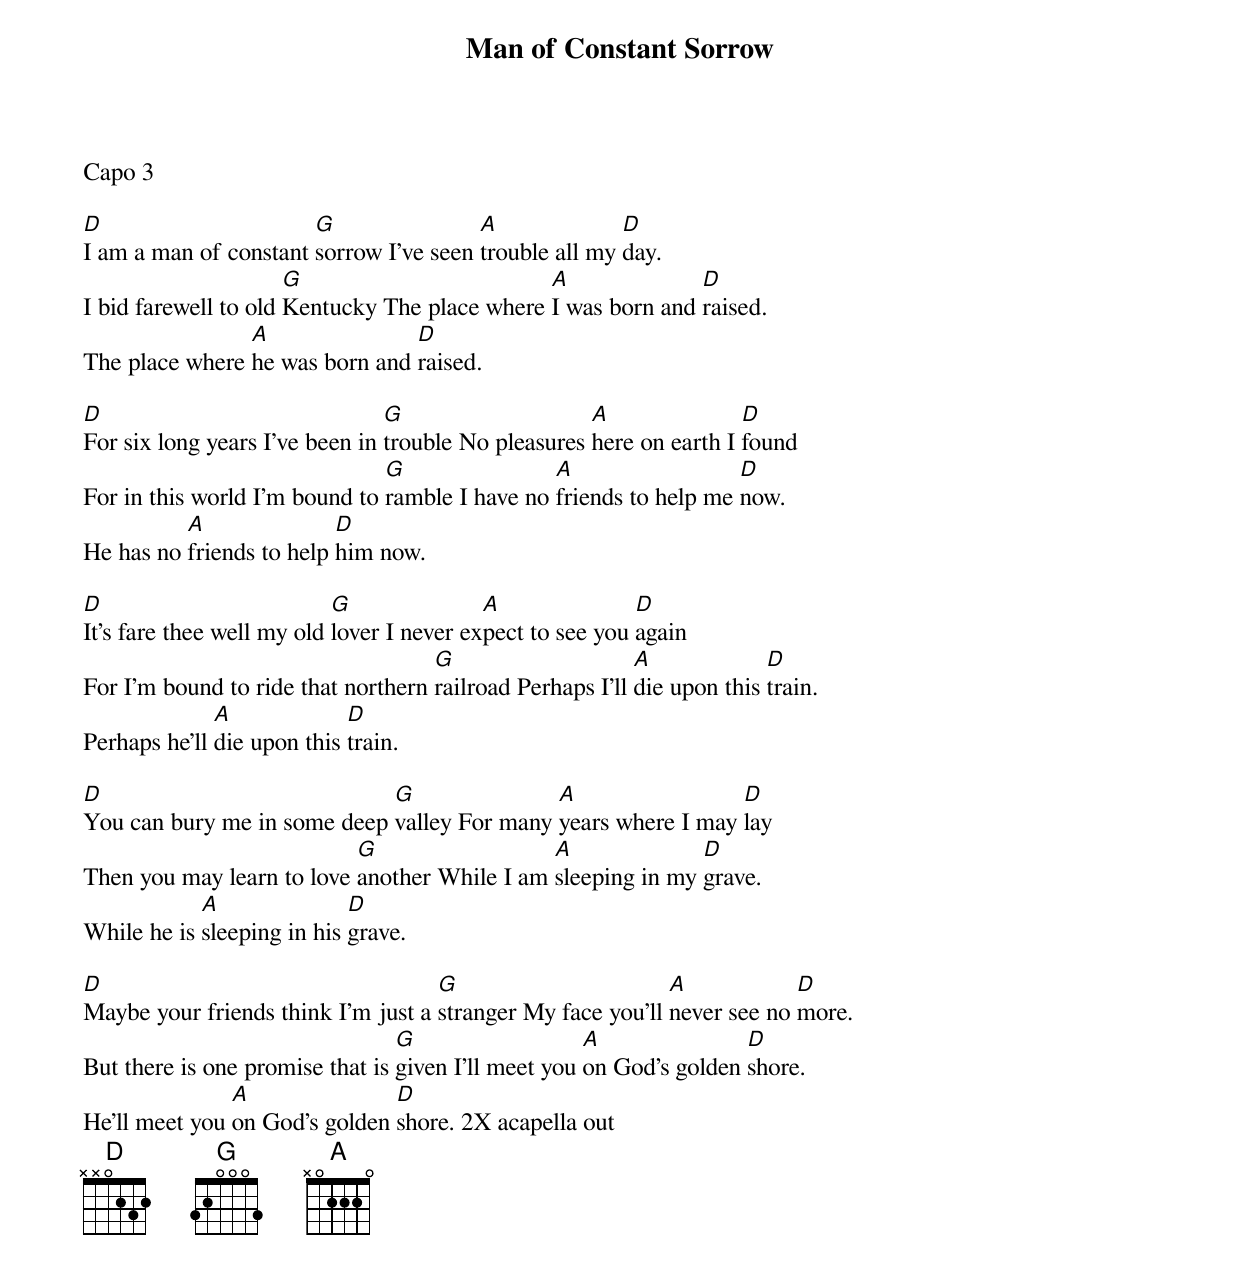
{title:Man of Constant Sorrow}
Capo 3

[D]I am a man of constant [G]sorrow I've seen [A]trouble all my [D]day.
I bid farewell to old [G]Kentucky The place where [A]I was born and [D]raised.
The place where [A]he was born and [D]raised.

[D]For six long years I've been in [G]trouble No pleasures [A]here on earth I [D]found
For in this world I'm bound to [G]ramble I have no [A]friends to help me [D]now.
He has no [A]friends to help [D]him now.

[D]It's fare thee well my old [G]lover I never ex[A]pect to see you [D]again
For I'm bound to ride that northern [G]railroad Perhaps I'll [A]die upon this [D]train.
Perhaps he'll [A]die upon this [D]train.

[D]You can bury me in some deep [G]valley For many [A]years where I may [D]lay
Then you may learn to love [G]another While I am [A]sleeping in my [D]grave.
While he is [A]sleeping in his [D]grave.

[D]Maybe your friends think I'm just a [G]stranger My face you'll [A]never see no [D]more.
But there is one promise that is [G]given I'll meet you [A]on God's golden [D]shore.
He'll meet you [A]on God's golden [D]shore. 2X acapella out
